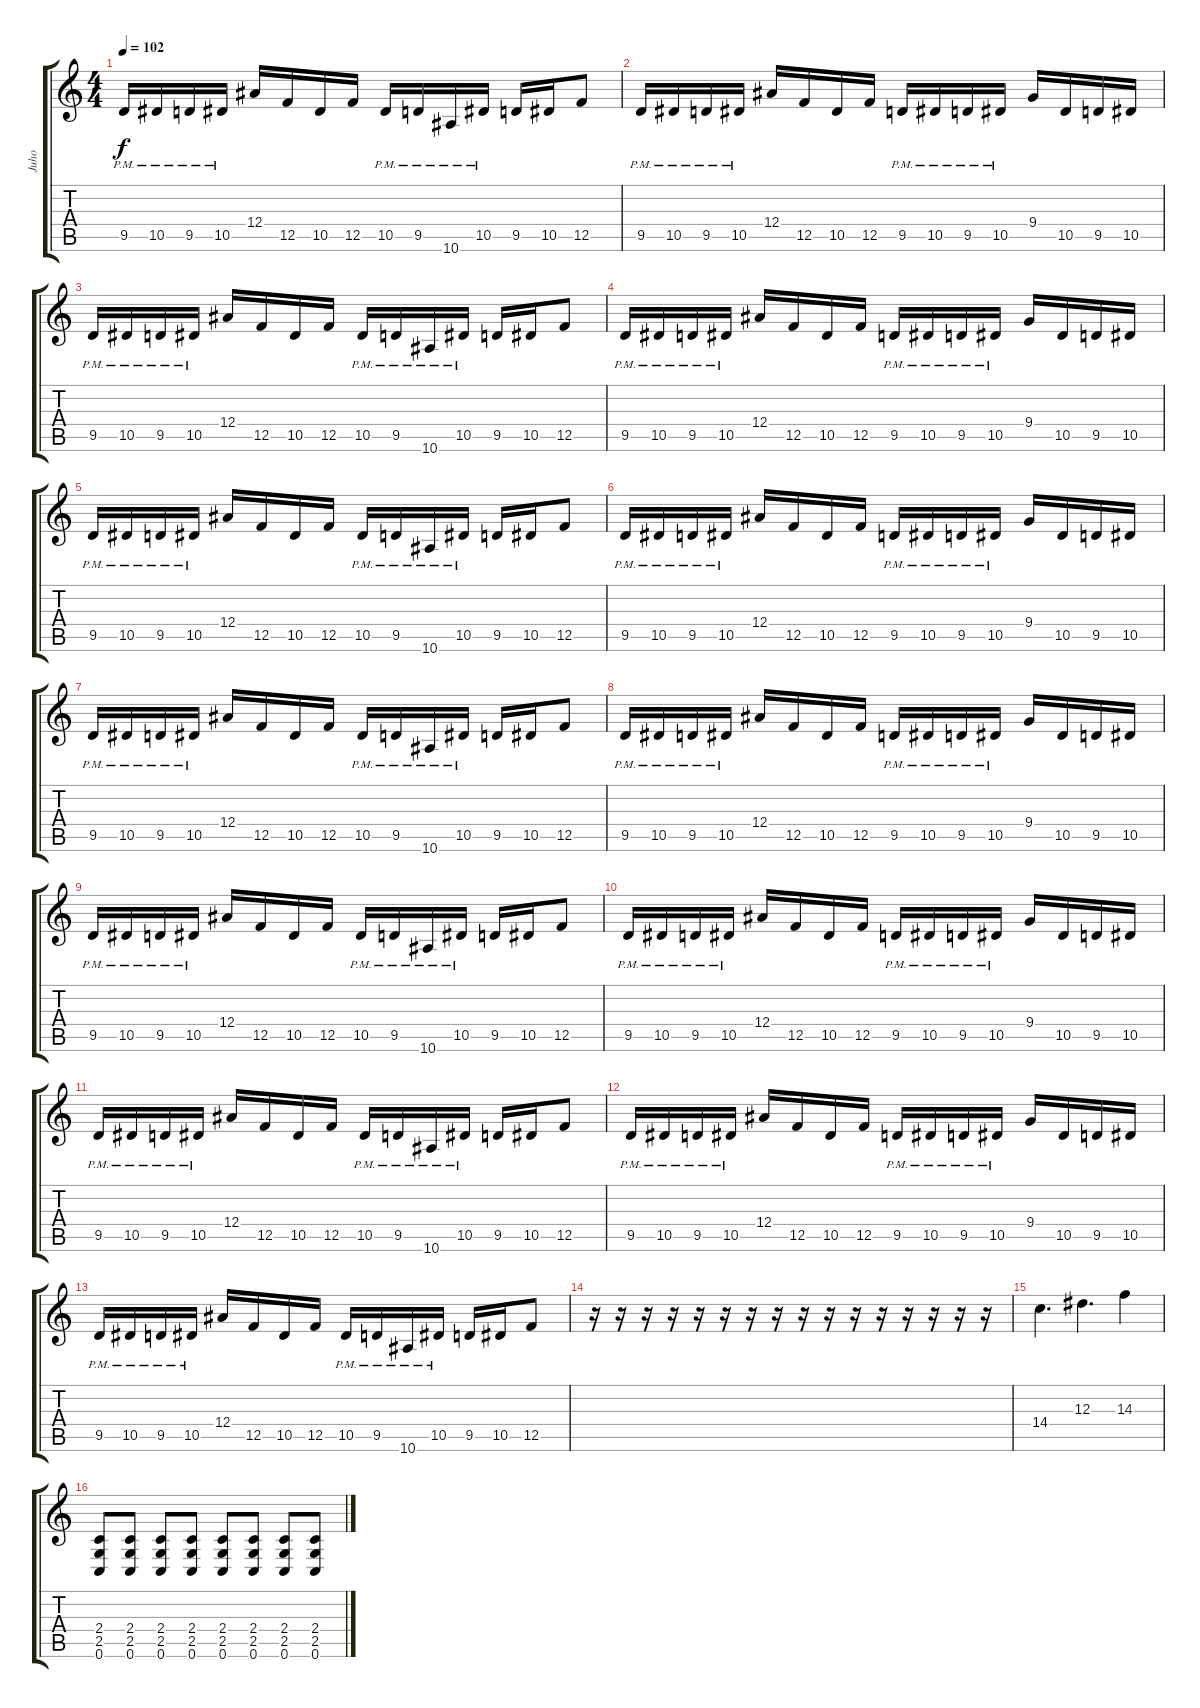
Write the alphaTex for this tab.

\track ("Juho" "Juho") {instrument distortionguitar}
\staff {score tabs}
\tuning (C4 G3 Eb3 Bb2 F2 C2) {hide}
\ts (4 4)
\tempo 102
\clef g2
\ks c
9.5{pm}.16{dy f} 10.5{pm}.16 9.5{pm}.16 10.5{pm}.16 12.4.16 12.5.16 10.5.16 12.5.16 10.5{pm}.16 9.5{pm}.16 10.6{pm}.16 10.5{pm}.16 9.5.16 10.5.16 12.5.8 |
9.5{pm}.16 10.5{pm}.16 9.5{pm}.16 10.5{pm}.16 12.4.16 12.5.16 10.5.16 12.5.16 9.5{pm}.16 10.5{pm}.16 9.5{pm}.16 10.5{pm}.16 9.4.16 10.5.16 9.5.16 10.5.16 |
9.5{pm}.16 10.5{pm}.16 9.5{pm}.16 10.5{pm}.16 12.4.16 12.5.16 10.5.16 12.5.16 10.5{pm}.16 9.5{pm}.16 10.6{pm}.16 10.5{pm}.16 9.5.16 10.5.16 12.5.8 |
9.5{pm}.16 10.5{pm}.16 9.5{pm}.16 10.5{pm}.16 12.4.16 12.5.16 10.5.16 12.5.16 9.5{pm}.16 10.5{pm}.16 9.5{pm}.16 10.5{pm}.16 9.4.16 10.5.16 9.5.16 10.5.16 |
9.5{pm}.16 10.5{pm}.16 9.5{pm}.16 10.5{pm}.16 12.4.16 12.5.16 10.5.16 12.5.16 10.5{pm}.16 9.5{pm}.16 10.6{pm}.16 10.5{pm}.16 9.5.16 10.5.16 12.5.8 |
9.5{pm}.16 10.5{pm}.16 9.5{pm}.16 10.5{pm}.16 12.4.16 12.5.16 10.5.16 12.5.16 9.5{pm}.16 10.5{pm}.16 9.5{pm}.16 10.5{pm}.16 9.4.16 10.5.16 9.5.16 10.5.16 |
9.5{pm}.16 10.5{pm}.16 9.5{pm}.16 10.5{pm}.16 12.4.16 12.5.16 10.5.16 12.5.16 10.5{pm}.16 9.5{pm}.16 10.6{pm}.16 10.5{pm}.16 9.5.16 10.5.16 12.5.8 |
9.5{pm}.16 10.5{pm}.16 9.5{pm}.16 10.5{pm}.16 12.4.16 12.5.16 10.5.16 12.5.16 9.5{pm}.16 10.5{pm}.16 9.5{pm}.16 10.5{pm}.16 9.4.16 10.5.16 9.5.16 10.5.16 |
9.5{pm}.16 10.5{pm}.16 9.5{pm}.16 10.5{pm}.16 12.4.16 12.5.16 10.5.16 12.5.16 10.5{pm}.16 9.5{pm}.16 10.6{pm}.16 10.5{pm}.16 9.5.16 10.5.16 12.5.8 |
9.5{pm}.16 10.5{pm}.16 9.5{pm}.16 10.5{pm}.16 12.4.16 12.5.16 10.5.16 12.5.16 9.5{pm}.16 10.5{pm}.16 9.5{pm}.16 10.5{pm}.16 9.4.16 10.5.16 9.5.16 10.5.16 |
9.5{pm}.16 10.5{pm}.16 9.5{pm}.16 10.5{pm}.16 12.4.16 12.5.16 10.5.16 12.5.16 10.5{pm}.16 9.5{pm}.16 10.6{pm}.16 10.5{pm}.16 9.5.16 10.5.16 12.5.8 |
9.5{pm}.16 10.5{pm}.16 9.5{pm}.16 10.5{pm}.16 12.4.16 12.5.16 10.5.16 12.5.16 9.5{pm}.16 10.5{pm}.16 9.5{pm}.16 10.5{pm}.16 9.4.16 10.5.16 9.5.16 10.5.16 |
9.5{pm}.16 10.5{pm}.16 9.5{pm}.16 10.5{pm}.16 12.4.16 12.5.16 10.5.16 12.5.16 10.5{pm}.16 9.5{pm}.16 10.6{pm}.16 10.5{pm}.16 9.5.16 10.5.16 12.5.8 |
r.16 r.16 r.16 r.16 r.16 r.16 r.16 r.16 r.16 r.16 r.16 r.16 r.16 r.16 r.16 r.16 |
14.4.4{d} 12.3.4{d} 14.3.4 |
(2.4 2.5 0.6).8 (2.4 2.5 0.6).8 (2.4 2.5 0.6).8 (2.4 2.5 0.6).8 (2.4 2.5 0.6).8 (2.4 2.5 0.6).8 (2.4 2.5 0.6).8 (2.4 2.5 0.6).8
